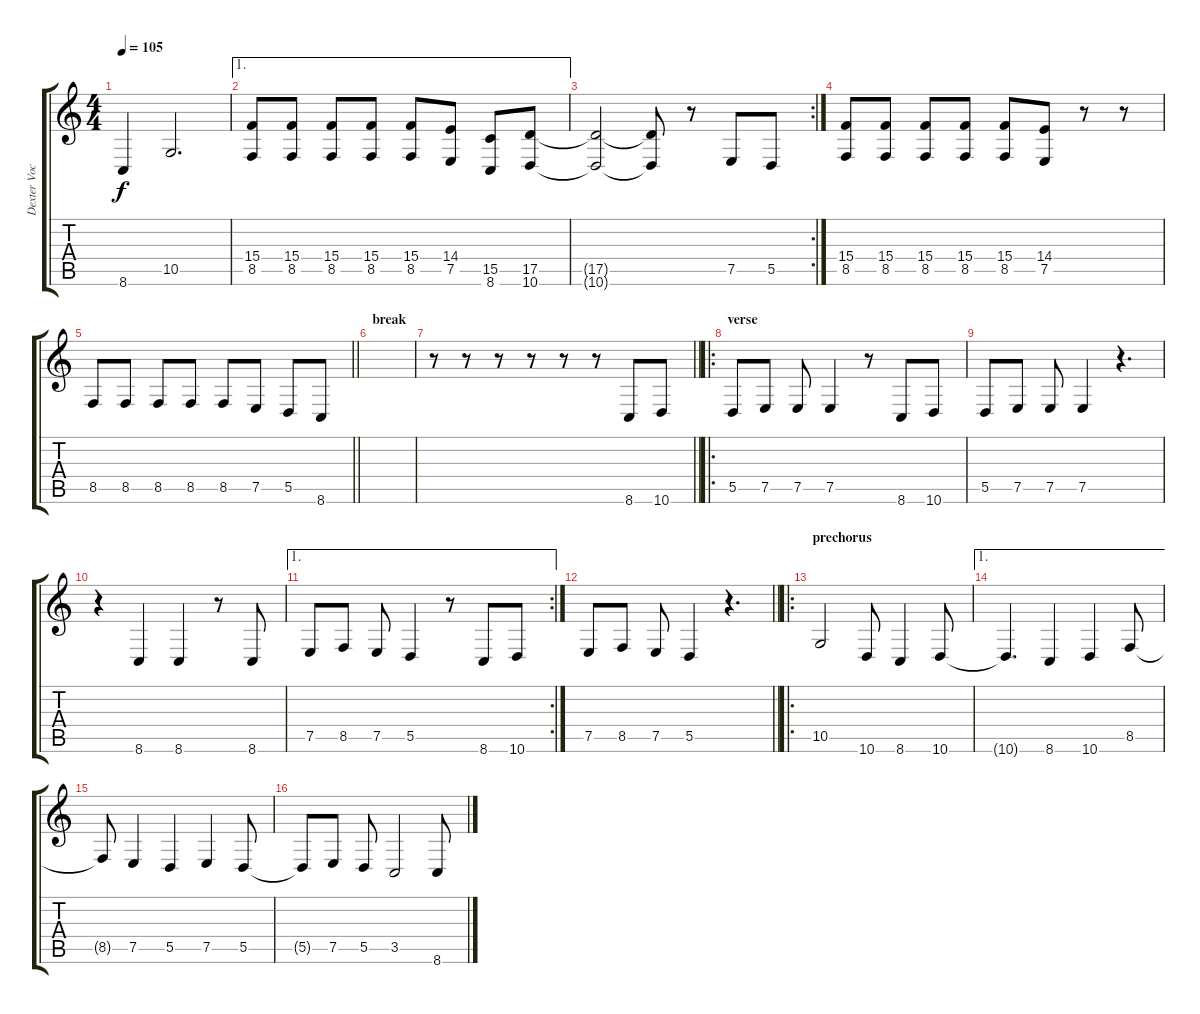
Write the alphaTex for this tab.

\track ("Dexter Vocal" "Dexter Voc") {instrument oboe}
\staff {score tabs}
\tuning (E4 B3 G3 D3 A2 E2) {hide}
\ts (4 4)
\tempo 105
\clef g2
\ks c
8.6.4{dy f} 10.5.2{d} |
\ae 1
(15.4 8.5).8 (15.4 8.5).8 (15.4 8.5).8 (15.4 8.5).8 (15.4 8.5).8 (14.4 7.5).8 (15.5 8.6).8 (17.5 10.6).8 |
\rc 2
(17.5{t} 10.6{t}).2 (17.5{t} 10.6{t}).8 r.8 7.5.8 5.5.8 |
(15.4 8.5).8 (15.4 8.5).8 (15.4 8.5).8 (15.4 8.5).8 (15.4 8.5).8 (14.4 7.5).8 r.8 r.8 |
\barLineRight lightlight
8.5.8 8.5.8 8.5.8 8.5.8 8.5.8 7.5.8 5.5.8 8.6.8 |
\section ("" "break")
|
\barLineRight lightlight
r.8 r.8 r.8 r.8 r.8 r.8 8.6.8 10.6.8 |
\ro
\section ("" "verse")
5.5.8 7.5.8 7.5.8 7.5.4 r.8 8.6.8 10.6.8 |
5.5.8 7.5.8 7.5.8 7.5.4 r.4{d} |
r.4 8.6.4 8.6.4 r.8 8.6.8 |
\ae 1
\rc 2
7.5.8 8.5.8 7.5.8 5.5.4 r.8 8.6.8 10.6.8 |
\barLineRight lightlight
7.5.8 8.5.8 7.5.8 5.5.4 r.4{d} |
\ro
\section ("" "prechorus")
10.5.2 10.6.8 8.6.4 10.6.8 |
\ae 1
10.6{t}.4{d} 8.6.4 10.6.4 8.5.8 |
8.5{t}.8 7.5.4 5.5.4 7.5.4 5.5.8 |
5.5{t}.8 7.5.8 5.5.8 3.5.2 8.6.8
